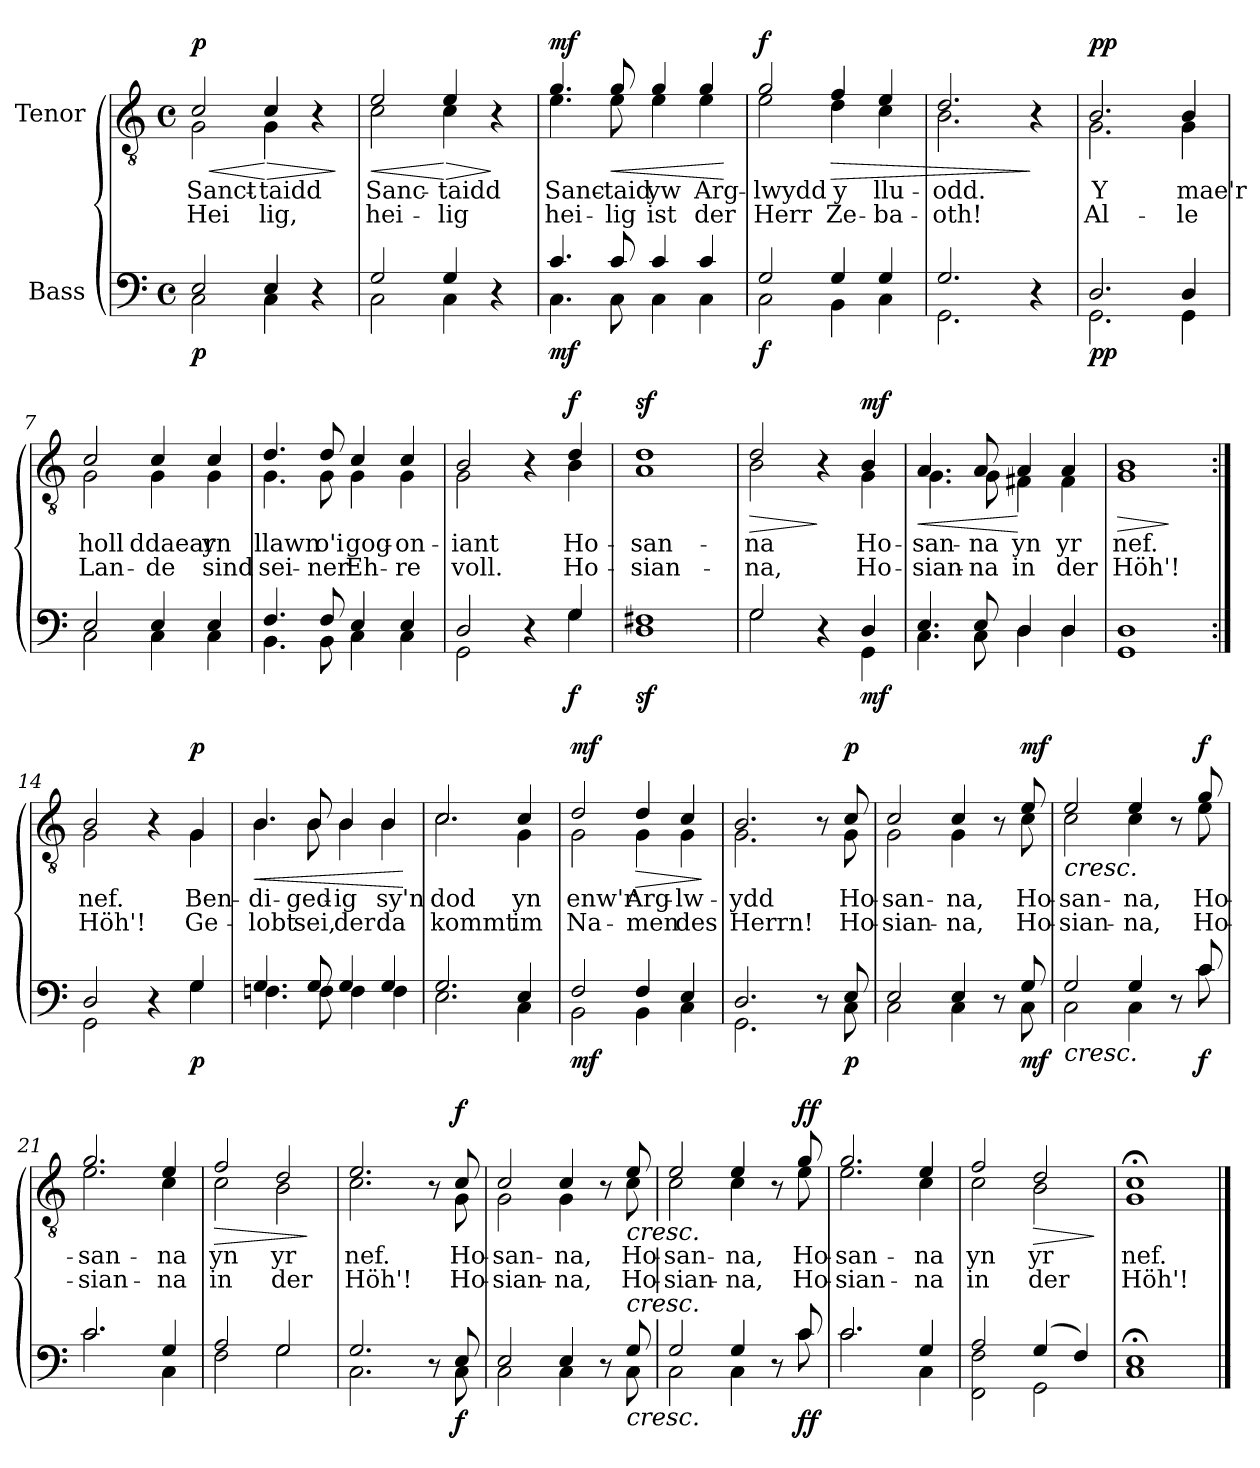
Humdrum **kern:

**kern	**dynam	**kern	**text	**text	**dynam
*part2	*part2	*part1	*part1	*part1	*part1
*staff2	*staff2	*staff1	*staff1	*staff1	*staff1
*I"Bass	*	*I"Tenor	*	*	*
*clefF4	*	*clefGv2	*	*	*
*k[]	*	*k[]	*	*	*
*M4/4	*	*M4/4	*	*	*
*met(c)	*	*met(c)	*	*	*
=1	=1	=1	=1	=1	=1
*^	*	*	*	*	*
!	!	!	!LO:TX:b:i:t=Sehr langsam	!	!	!
!	!	!	!LO:TX:a:B:t=Very slowly	!	!	!
!	!	!LO:DY:b	!	!LO:LY:b	!LO:LY:b	!LO:HP:b
*	*	*	*^	*	*	*
!	!	!	!	!	!	!	!LO:DY:n=1:b
2E/	2C\	p	2c/	2G\	Sanct-	Hei	< p
!	!	!	!	!	!LO:LY:b	!LO:LY:b	!LO:HP:n=1:b
4E/	4C\	.	4c/	4G\	-taidd	lig,	[ >
4r	4ryy	.	4r	4ryy	.	.	.
*v	*v	*	*	*	*	*	*
*	*	*v	*v	*	*	*
.	.	.	.	.	]
=2	=2	=2	=2	=2	=2
*^	*	*	*	*	*
!	!	!	!	!LO:LY:b	!LO:LY:b	!LO:HP:b
*	*	*	*^	*	*	*
2G/	2C\	.	2e/	2c\	Sanc-	hei-	<
!	!	!	!	!	!LO:LY:b	!LO:LY:b	!LO:HP:n=1:b
4G/	4C\	.	4e/	4c\	-taidd	-lig	[ >
4r	4ryy	.	4r	4ryy	.	.	]
=3	=3	=3	=3	=3	=3	=3	=3
!	!	!LO:DY:b	!	!	!LO:LY:b	!LO:LY:b	!LO:DY:b
4.c/	4.C\	mf	4.g/	4.e\	Sanc-	hei-	mf
!	!	!	!	!	!LO:LY:b	!LO:LY:b	!LO:HP:b
8c/	8C\	.	8g/	8e\	-taid	-lig	<
!	!	!	!	!	!LO:LY:b	!LO:LY:b	!
4c/	4C\	.	4g/	4e\	yw	ist	.
!	!	!	!	!	!LO:LY:b	!LO:LY:b	!
4c/	4C\	.	4g/	4e\	Arg-	der	.
*v	*v	*	*	*	*	*	*
*	*	*v	*v	*	*	*
.	.	.	.	.	[
=4	=4	=4	=4	=4	=4
*^	*	*	*	*	*
!	!	!LO:DY:b	!	!LO:LY:b	!LO:LY:b	!LO:DY:b
*	*	*	*^	*	*	*
2G/	2C\	f	2g/	2e\	-lwydd	Herr	f
!	!	!	!	!	!LO:LY:b	!LO:LY:b	!LO:HP:b
4G/	4BB\	.	4f/	4d\	y	Ze-	>
!	!	!	!	!	!LO:LY:b	!LO:LY:b	!
4G/	4C\	.	4e/	4c\	llu-	-ba-	.
=5	=5	=5	=5	=5	=5	=5	=5
!	!	!	!	!	!LO:LY:b	!LO:LY:b	!
2.G/	2.GG\	.	2.d/	2.B\	-odd.	-oth!	.
4r	4ryy	.	4r	4ryy	.	.	]
=6	=6	=6	=6	=6	=6	=6	=6
!	!	!LO:DY:b	!	!	!LO:LY:b	!LO:LY:b	!LO:DY:b
2.D/	2.GG\	pp	2.B/	2.G\	Y	Al-	pp
!	!	!	!	!	!LO:LY:b	!LO:LY:b	!
4D/	4GG\	.	4B/	4G\	mae'r	-le	.
=7	=7	=7	=7	=7	=7	=7	=7
!	!	!	!	!	!LO:LY:b	!LO:LY:b	!
2E/	2C\	.	2c/	2G\	holl	Lan-	.
!	!	!	!	!	!LO:LY:b	!LO:LY:b	!
4E/	4C\	.	4c/	4G\	ddaear	-de	.
!	!	!	!	!	!LO:LY:b	!LO:LY:b	!
4E/	4C\	.	4c/	4G\	yn	sind	.
!!LO:LB:g=z	!!
=8	=8	=8	=8	=8	=8	=8	=8
!	!	!	!	!	!LO:LY:b	!LO:LY:b	!
4.F/	4.BB\	.	4.d/	4.G\	llawn	sei-	.
!	!	!	!	!	!LO:LY:b	!LO:LY:b	!
8F/	8BB\	.	8d/	8G\	o'i	-ner	.
!	!	!	!	!	!LO:LY:b	!LO:LY:b	!
4E/	4C\	.	4c/	4G\	gog-	Eh-	.
!	!	!	!	!	!LO:LY:b	!LO:LY:b	!
4E/	4C\	.	4c/	4G\	-on-	-re	.
=9	=9	=9	=9	=9	=9	=9	=9
!	!	!	!	!	!LO:LY:b	!LO:LY:b	!
2D/	2GG\	.	2B/	2G\	-iant	voll.	.
4r	4ryy	.	4r	4ryy	.	.	.
!	!	!LO:DY:b	!	!	!LO:LY:b	!LO:LY:b	!LO:DY:b
4G/	4G\	f	4d/	4B\	Ho-	Ho-	f
=10	=10	=10	=10	=10	=10	=10	=10
!	!	!LO:DY:b	!	!	!LO:LY:b	!LO:LY:b	!LO:DY:b
1F#X	1D	sf	1d	1A	-san-	-sian-	sf
=11	=11	=11	=11	=11	=11	=11	=11
!	!	!	!	!	!LO:LY:b	!LO:LY:b	!LO:HP:b
2G/	2G\	.	2d/	2B\	-na	-na,	>
4r	4ryy	.	4r	4ryy	.	.	]
!	!	!LO:DY:b	!	!	!LO:LY:b	!LO:LY:b	!LO:DY:b
4D/	4GG\	mf	4B/	4G\	Ho-	Ho-	mf
=12	=12	=12	=12	=12	=12	=12	=12
!	!	!	!	!	!LO:LY:b	!LO:LY:b	!LO:HP:b
4.E/	4.C\	.	4.A/	4.G\	-san-	-sian-	<
!	!	!	!	!	!LO:LY:b	!LO:LY:b	!
8E/	8C\	.	8A/	8G\	-na	-na	.
!	!	!	!	!LO:N:head=solid	!LO:LY:b	!LO:LY:b	!
4D/	4D\	.	4A/	4F#X\	yn	in	[
!	!	!	!	!LO:N:head=solid	!LO:LY:b	!LO:LY:b	!
4D/	4D\	.	4A/	4F#\	yr	der	.
=13	=13	=13	=13	=13	=13	=13	=13
!	!	!	!	!	!LO:LY:b	!LO:LY:b	!LO:HP:b
1D	1GG	.	1B	1G	nef.	Höh'!	>
*v	*v	*	*	*	*	*	*
*	*	*v	*v	*	*	*
.	.	.	.	.	]
=14:|!	=14:|!	=14:|!	=14:|!	=14:|!	=14:|!
*^	*	*	*	*	*
!	!	!	!	!LO:LY:b	!LO:LY:b	!
*	*	*	*^	*	*	*
2D/	2GG\	.	2B/	2G\	nef.	Höh'!	.
4r	4ryy	.	4r	4ryy	.	.	.
!	!	!	!	!	!	!LO:LY:b	!
!	!	!LO:DY:b	!	!	!LO:LY:b	!	!LO:DY:b
4G/	4G\	p	4G/	4G\	Ben-	Ge-	p
!!LO:LB:g=z	!!
=15	=15	=15	=15	=15	=15	=15	=15
!	!	!	!	!	!	!LO:LY:b	!LO:HP:b
!	!	!	!	!	!LO:LY:b	!	!
4.G/	4.Fn\	.	4.B/	4.B\	-di-	-lobt	<
!	!	!	!	!	!	!LO:LY:b	!
!	!	!	!	!	!LO:LY:b	!	!
8G/	8F\	.	8B/	8B\	-ged-	sei,	.
!	!	!	!	!	!	!LO:LY:b	!
!	!	!	!	!	!LO:LY:b	!	!
4G/	4F\	.	4B/	4B\	-ig	der	.
!	!	!	!	!	!	!LO:LY:b	!
!	!	!	!	!	!LO:LY:b	!	!
4G/	4F\	.	4B/	4B\	sy'n	da	.
*v	*v	*	*	*	*	*	*
*	*	*v	*v	*	*	*
.	.	.	.	.	[
=16	=16	=16	=16	=16	=16
*^	*	*	*	*	*
!	!	!	!	!	!LO:LY:b	!
*	*	*	*^	*	*	*
!	!	!	!	!	!LO:LY:b	!	!
2.G/	2.E\	.	2.c/	2.c\	dod	kommt	.
!	!	!	!	!	!	!LO:LY:b	!
!	!	!	!	!	!LO:LY:b	!	!
4E/	4C\	.	4c/	4G\	yn	im	.
=17	=17	=17	=17	=17	=17	=17	=17
!	!	!	!	!	!	!LO:LY:b	!
!	!	!LO:DY:b	!	!	!LO:LY:b	!	!LO:DY:b
2F/	2BB\	mf	2d/	2G\	enw'r	Na-	mf
!	!	!	!	!	!	!LO:LY:b	!LO:HP:b
!	!	!	!	!	!LO:LY:b	!	!
4F/	4BB\	.	4d/	4G\	Arg-	-men	>
!	!	!	!	!	!	!LO:LY:b	!
!	!	!	!	!	!LO:LY:b	!	!
4E/	4C\	.	4c/	4G\	-lw-	des	.
*v	*v	*	*	*	*	*	*
*	*	*v	*v	*	*	*
.	.	.	.	.	]
=18	=18	=18	=18	=18	=18
*^	*	*	*	*	*
!	!	!	!	!	!LO:LY:b	!
*	*	*	*^	*	*	*
!	!	!	!	!	!LO:LY:b	!	!
2.D/	2.GG\	.	2.B/	2.G\	-ydd	Herrn!	.
8r	8ryy	.	8r	8ryy	.	.	.
!	!	!	!	!	!	!LO:LY:b	!
!	!	!LO:DY:b	!	!	!LO:LY:b	!	!LO:DY:b
8E/	8C\	p	8c/	8G\	Ho-	Ho-	p
=19	=19	=19	=19	=19	=19	=19	=19
!	!	!	!	!	!	!LO:LY:b	!
!	!	!	!	!	!LO:LY:b	!	!
2E/	2C\	.	2c/	2G\	-san-	-sian-	.
!	!	!	!	!	!	!LO:LY:b	!
!	!	!	!	!	!LO:LY:b	!	!
4E/	4C\	.	4c/	4G\	-na,	-na,	.
8r	8ryy	.	8r	8ryy	.	.	.
!	!	!	!	!	!	!LO:LY:b	!
!	!	!LO:DY:b	!	!	!LO:LY:b	!	!LO:DY:b
8G/	8C\	mf	8e/	8c\	Ho-	Ho-	mf
=20	=20	=20	=20	=20	=20	=20	=20
!	!	!	!LO:TX:b:i:t=cresc.	!	!	!	!
!LO:TX:b:i:t=cresc.	!	!	!	!	!	!	!
!	!	!	!	!	!	!LO:LY:b	!
!	!	!	!	!	!LO:LY:b	!	!
2G/	2C\	.	2e/	2c\	-san-	-sian-	.
!	!	!	!	!	!	!LO:LY:b	!
!	!	!	!	!	!LO:LY:b	!	!
4G/	4C\	.	4e/	4c\	-na,	-na,	.
8r	8ryy	.	8r	8ryy	.	.	.
!	!	!	!	!	!	!LO:LY:b	!
!	!	!LO:DY:b	!	!	!LO:LY:b	!	!LO:DY:b
8c/	8c\	f	8g/	8e\	Ho-	Ho-	f
=21	=21	=21	=21	=21	=21	=21	=21
!	!	!	!	!	!	!LO:LY:b	!
!	!	!	!	!	!LO:LY:b	!	!
2.c/	2.c\	.	2.g/	2.e\	-san-	-sian-	.
!	!	!	!	!	!	!LO:LY:b	!
!	!	!	!	!	!LO:LY:b	!	!
4G/	4C\	.	4e/	4c\	-na	-na	.
!!LO:PB:g=z	!!
=22	=22	=22	=22	=22	=22	=22	=22
!	!	!	!	!	!	!LO:LY:b	!LO:HP:b
!	!	!	!	!	!LO:LY:b	!	!
2A/	2F\	.	2f/	2c\	yn	in	>
!	!	!	!	!	!	!LO:LY:b	!
!	!	!	!	!	!LO:LY:b	!	!
2G/	2G\	.	2d/	2B\	yr	der	.
*v	*v	*	*	*	*	*	*
*	*	*v	*v	*	*	*
.	.	.	.	.	]
=23	=23	=23	=23	=23	=23
*^	*	*	*	*	*
!	!	!	!	!	!LO:LY:b	!
*	*	*	*^	*	*	*
!	!	!	!	!	!LO:LY:b	!	!
2.G/	2.C\	.	2.e/	2.c\	nef.	Höh'!	.
8r	8ryy	.	8r	8ryy	.	.	.
!	!	!	!	!	!	!LO:LY:b	!
!	!	!LO:DY:b	!	!	!LO:LY:b	!	!LO:DY:b
8E/	8C\	f	8c/	8G\	Ho-	Ho-	f
=24	=24	=24	=24	=24	=24	=24	=24
!	!	!	!	!	!	!LO:LY:b	!
!	!	!	!	!	!LO:LY:b	!	!
2E/	2C\	.	2c/	2G\	-san-	-sian-	.
!	!	!	!	!	!	!LO:LY:b	!
!	!	!	!	!	!LO:LY:b	!	!
4E/	4C\	.	4c/	4G\	-na,	-na,	.
8r	8ryy	.	8r	8ryy	.	.	.
!	!	!	!LO:TX:b:i:t=cresc.	!	!	!	!
!LO:TX:a:i:t=cresc.	!	!	!	!	!	!	!
!LO:TX:b:i:t=cresc.	!	!	!	!	!	!	!
!	!	!	!	!	!	!LO:LY:b	!
!	!	!	!	!	!LO:LY:b	!	!
8G/	8C\	.	8e/	8c\	Ho-	Ho-	.
=25	=25	=25	=25	=25	=25	=25	=25
!	!	!	!	!	!	!LO:LY:b	!
!	!	!	!	!	!LO:LY:b	!	!
2G/	2C\	.	2e/	2c\	-san-	-sian-	.
!	!	!	!	!	!	!LO:LY:b	!
!	!	!	!	!	!LO:LY:b	!	!
4G/	4C\	.	4e/	4c\	-na,	-na,	.
8r	8ryy	.	8r	8ryy	.	.	.
!	!	!	!	!	!	!LO:LY:b	!
!	!	!LO:DY:b	!	!	!LO:LY:b	!	!LO:DY:b
8c/	8c\	ff	8g/	8e\	Ho-	Ho-	ff
=26	=26	=26	=26	=26	=26	=26	=26
!	!	!	!	!	!	!LO:LY:b	!
!	!	!	!	!	!LO:LY:b	!	!
2.c/	2.c\	.	2.g/	2.e\	-san-	-sian-	.
!	!	!	!	!	!	!LO:LY:b	!
!	!	!	!	!	!LO:LY:b	!	!
4G/	4C\	.	4e/	4c\	-na	-na	.
=27	=27	=27	=27	=27	=27	=27	=27
!	!	!	!	!	!	!LO:LY:b	!
!	!	!	!	!	!LO:LY:b	!	!
2A/	2FF\ 2F\	.	2f/	2c\	yn	in	.
!	!	!	!	!	!	!LO:LY:b	!LO:HP:b
!	!	!	!	!	!LO:LY:b	!	!
(4G/	2GG\	.	2d/	2B\	yr	der	>
4F/)	.	.	.	.	.	.	.
*v	*v	*	*	*	*	*	*
*	*	*v	*v	*	*	*
.	.	.	.	.	]
=28	=28	=28	=28	=28	=28
*^	*	*	*	*	*
!	!	!	!	!	!LO:LY:b	!
*	*	*	*^	*	*	*
!	!	!	!	!	!LO:LY:b	!	!
1E;<	1C	.	1c;<	1G	nef.	Höh'!	.
*v	*v	*	*	*	*	*	*
*	*	*v	*v	*	*	*
==	==	==	==	==	==
*-	*-	*-	*-	*-	*-
